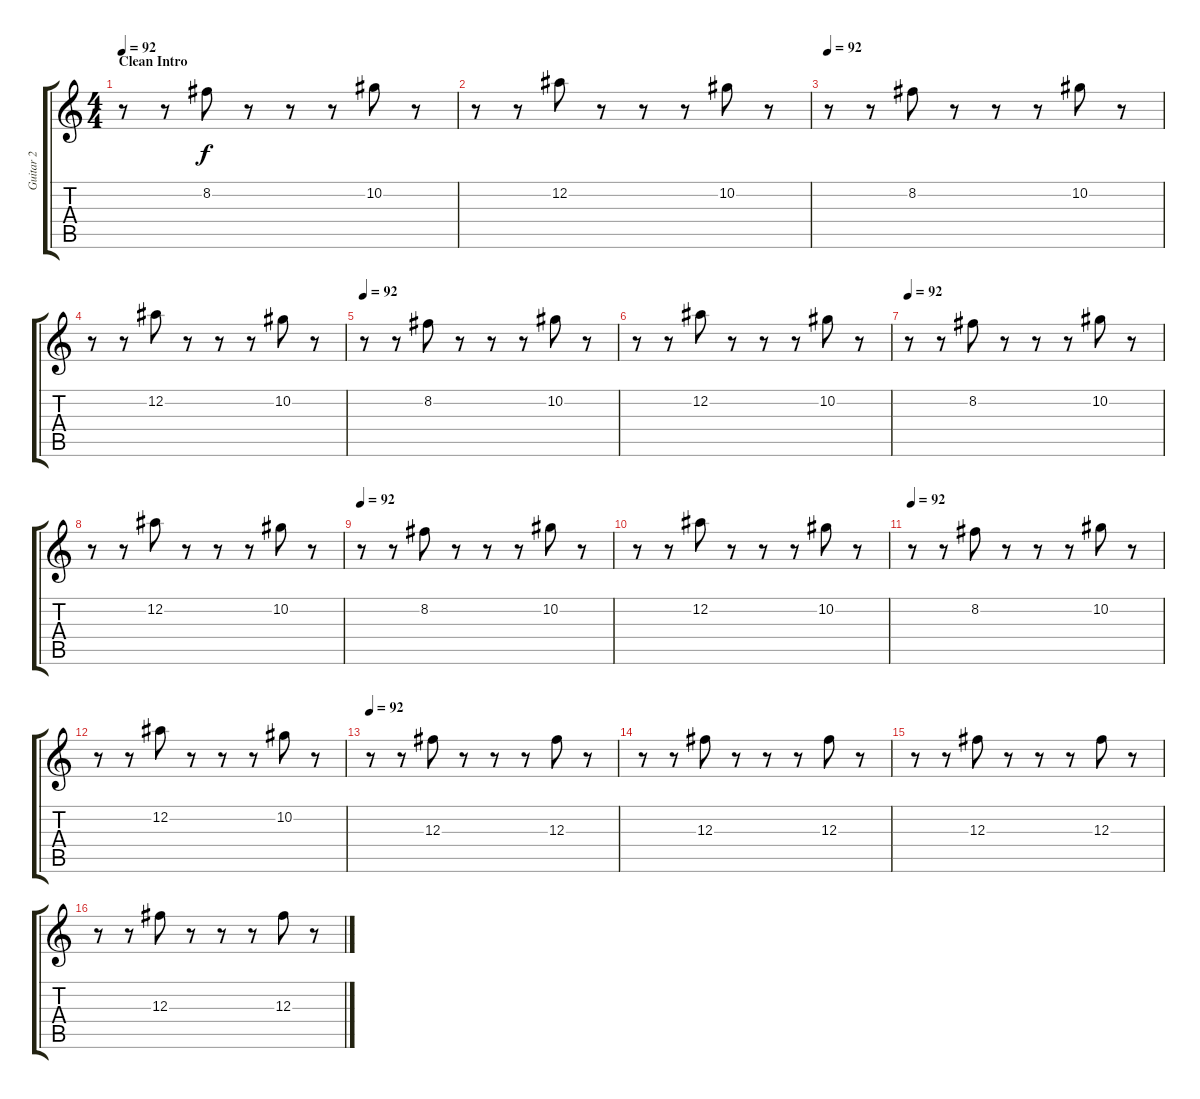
\track ("Guitar 2" "Guitar 2") {instrument distortionguitar}
\staff {score tabs}
\tuning (Eb4 Bb3 Gb3 Db3 Ab2 Eb2) {hide}
\ts (4 4)
\section ("" "Clean Intro")
\tempo 92
\clef g2
\ks c
r.8{dy f instrument electricguitarclean} r.8 8.2.8{balance 16} r.8 r.8 r.8 10.2.8 r.8 |
r.8 r.8 12.2.8{balance 16} r.8 r.8 r.8 10.2.8 r.8 |
\tempo 92
r.8 r.8 8.2.8{balance 14} r.8 r.8 r.8 10.2.8 r.8 |
r.8 r.8 12.2.8 r.8 r.8 r.8 10.2.8{balance 14} r.8 |
\tempo 92
r.8 r.8 8.2.8{balance 11} r.8 r.8 r.8 10.2.8{balance 10} r.8 |
r.8 r.8 12.2.8{balance 10} r.8 r.8 r.8 10.2.8{balance 9} r.8 |
\tempo 92
r.8 r.8 8.2.8{balance 9} r.8 r.8 r.8 10.2.8{balance 8} r.8 |
r.8 r.8 12.2.8{balance 7} r.8 r.8 r.8 10.2.8{balance 6} r.8 |
\tempo 92
r.8 r.8 8.2.8{balance 4} r.8 r.8 r.8 10.2.8{balance 3} r.8 |
r.8 r.8 12.2.8{balance 2} r.8 r.8 r.8 10.2.8{balance 1} r.8 |
\tempo 92
r.8 r.8 8.2.8{balance 0} r.8 r.8 r.8 10.2.8 r.8 |
r.8 r.8 12.2.8{balance 0} r.8 r.8 r.8 10.2.8 r.8 |
\tempo 92
r.8 r.8 12.3.8{balance 0} r.8 r.8 r.8 12.3.8{balance 1} r.8 |
r.8 r.8 12.3.8{balance 2} r.8 r.8 r.8 12.3.8{balance 5} r.8 |
r.8 r.8 12.3.8{balance 6} r.8 r.8 r.8 12.3.8{balance 8} r.8 |
r.8 r.8 12.3.8{balance 10} r.8 r.8 r.8 12.3.8{balance 11} r.8
